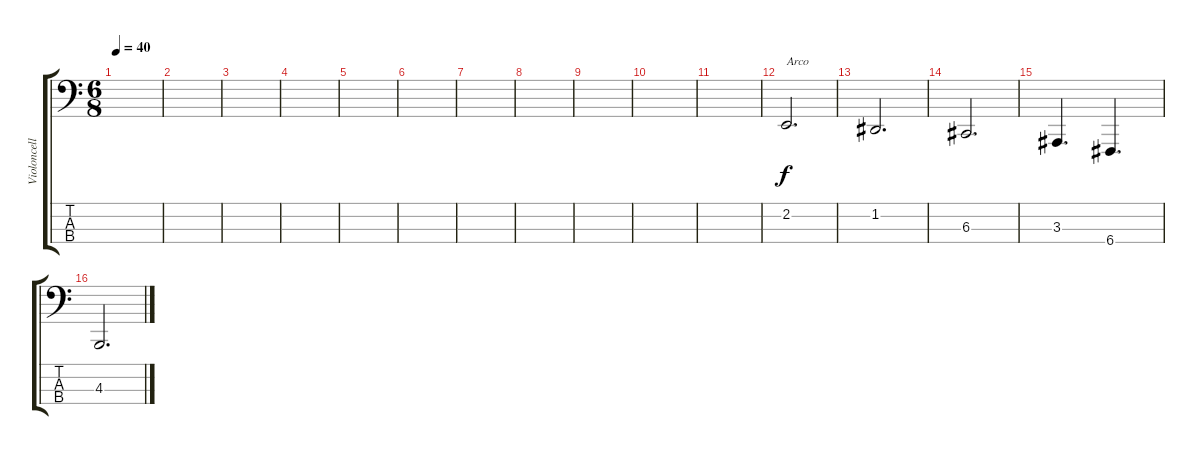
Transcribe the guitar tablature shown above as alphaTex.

\track ("Violoncello" "Violoncell") {instrument cello}
\staff {score tabs}
\tuning (A2 D2 G1 C1) {hide}
\ts (6 8)
\tempo 40
\clef f4
\ks c
|
|
|
|
|
|
|
|
|
|
|
2.2.2{d txt "Arco" instrument contrabass} |
1.2.2{d} |
6.3.2{d} |
3.3.4{d} 6.4.4{d} |
4.3.2{d}
